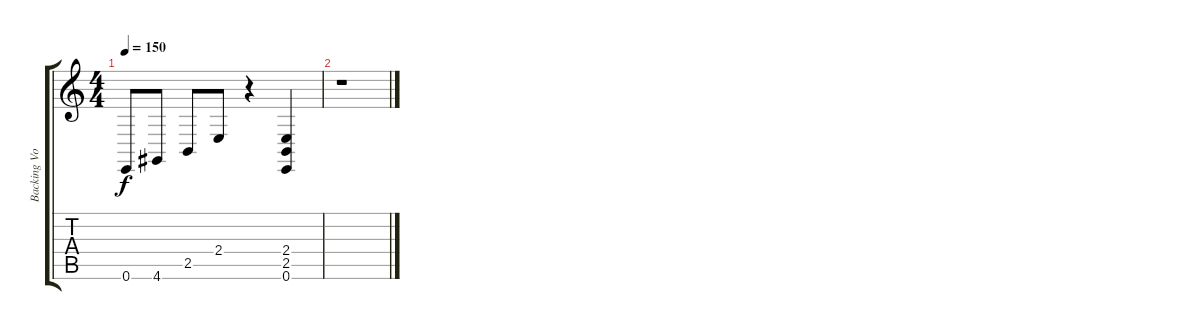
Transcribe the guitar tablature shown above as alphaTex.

\track ("Backing Vocals" "Backing Vo") {instrument tenorsax}
\staff {score tabs}
\tuning (E4 B3 G3 D3 A2 E2) {hide}
\ts (4 4)
\tempo 150
\clef g2
\ks c
0.6.8{dy f instrument tenorsax} 4.6.8 2.5.8 2.4.8 r.4 (2.4 2.5 0.6).4 |
r.1
